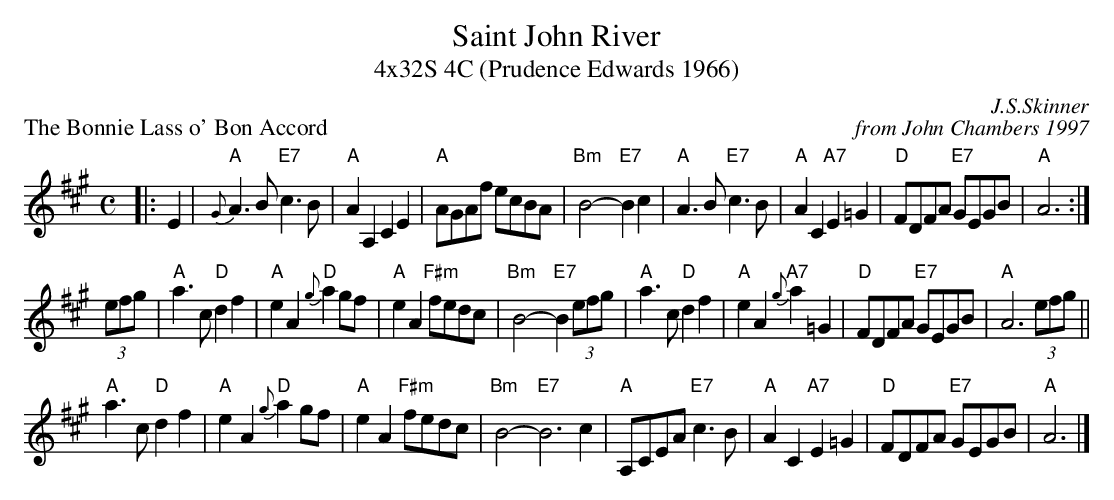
X:1
T: Saint John River
T: 4x32S 4C (Prudence Edwards 1966)
P: The Bonnie Lass o' Bon Accord
C: J.S.Skinner
C: from John Chambers 1997
M: C
L: 1/8
K: A
|: E2 | "A"{G}A3B "E7"c3B |"A"A2A,2 C2E2 | "A"AGAf ecBA |"Bm"B4- "E7"B2c2 | "A"A3B "E7"c3B |"A"A2C2 "A7"E2=G2 | "D"FDFA "E7"GEGB |"A"A6 :|
(3efg | "A"a3c "D"d2f2 |"A"e2A2 "D"{g}a2gf | "A"e2A2 "F#m"fedc |"Bm"B4- "E7"B2(3efg | "A"a3c "D"d2f2 |"A"e2A2 "A7"{g}a2=G2 | "D"FDFA "E7"GEGB |"A"A6 (3efg ||
"A"a3c "D"d2f2 |"A"e2A2 "D"{g}a2gf | "A"e2A2 "F#m"fedc| "Bm"B4- "E7"B6 c2 | "A"A,CEA "E7"c3B |"A"A2C2 "A7"E2=G2| "D"FDFA "E7"GEGB |"A"A6 |]
